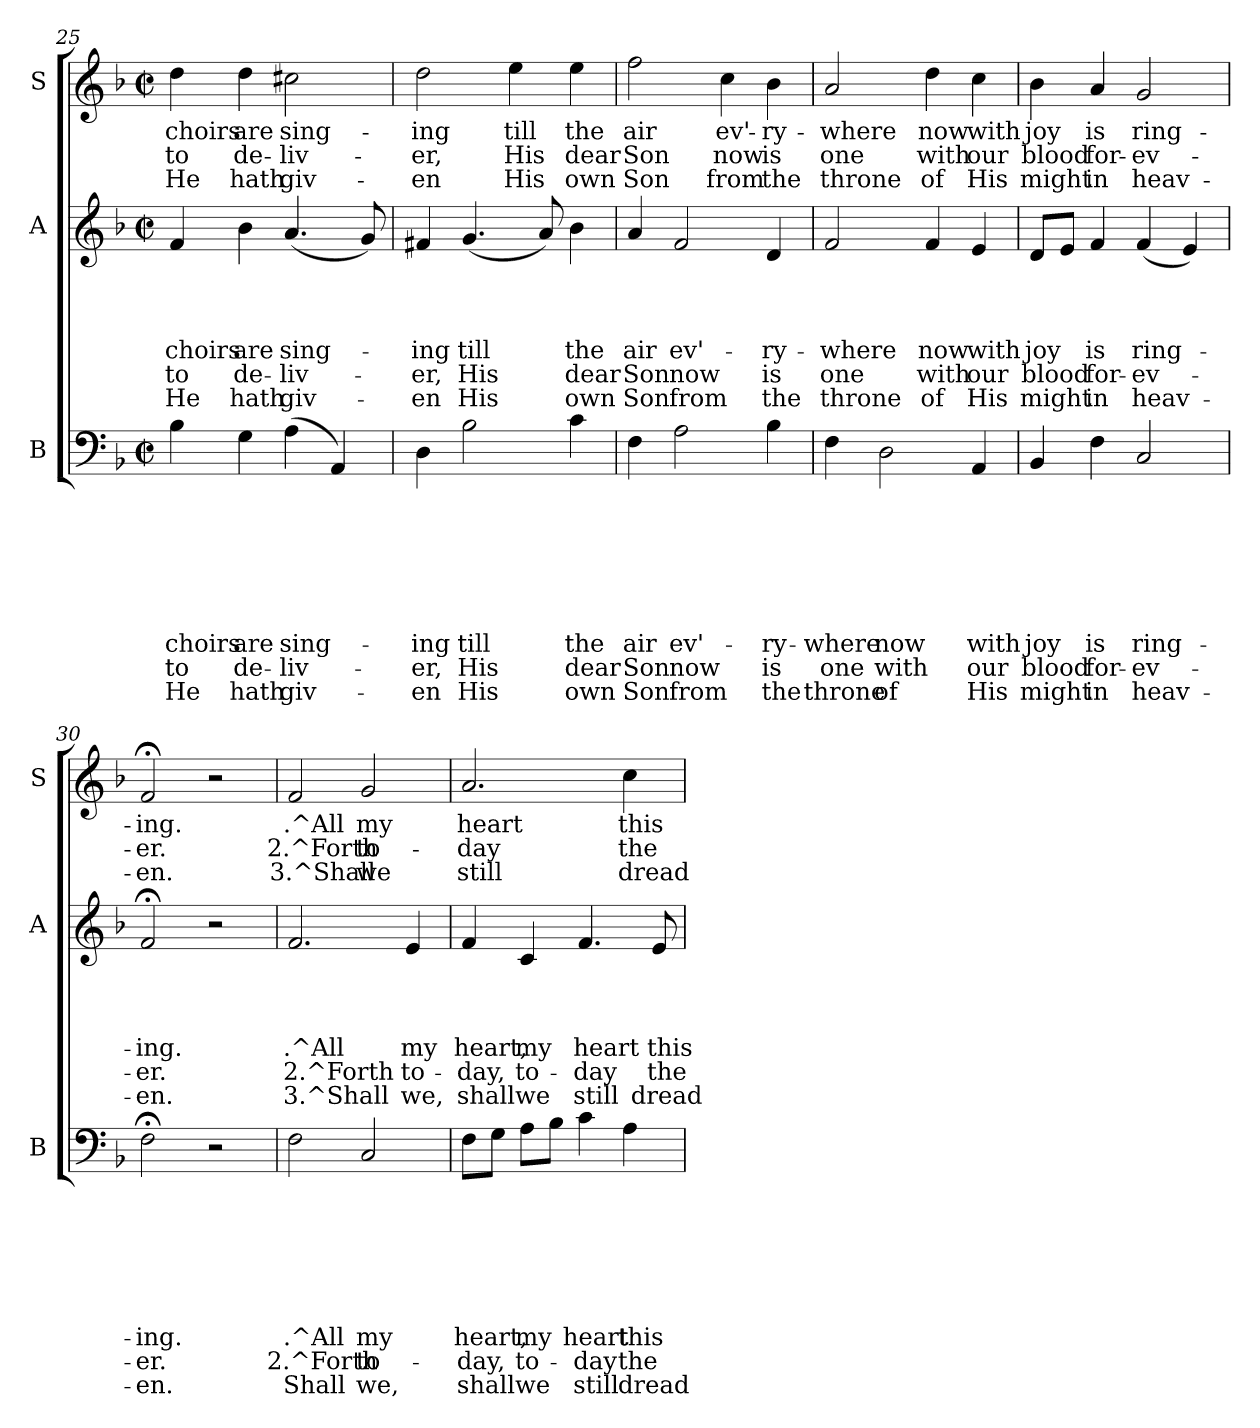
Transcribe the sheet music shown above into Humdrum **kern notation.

**kern	**text	**text	**text	**text	**text	**text	**text	**text	**text	**kern	**text	**text	**text	**text	**text	**text	**kern	**text	**text	**text
*part3	*part3	*part3	*part3	*part3	*part3	*part3	*part3	*part3	*part3	*part2	*part2	*part2	*part2	*part2	*part2	*part2	*part1	*part1	*part1	*part1
*staff3	*staff3	*staff3	*staff3	*staff3	*staff3	*staff3	*staff3	*staff3	*staff3	*staff2	*staff2	*staff2	*staff2	*staff2	*staff2	*staff2	*staff1	*staff1	*staff1	*staff1
*I"B	*	*	*	*	*	*	*	*	*	*I"A	*	*	*	*	*	*	*I"S	*	*	*
*I'B	*	*	*	*	*	*	*	*	*	*I'A	*	*	*	*	*	*	*I'S	*	*	*
*clefF4	*	*	*	*	*	*	*	*	*	*clefG2	*	*	*	*	*	*	*clefG2	*	*	*
*k[b-]	*	*	*	*	*	*	*	*	*	*k[b-]	*	*	*	*	*	*	*k[b-]	*	*	*
*F:	*	*	*	*	*	*	*	*	*	*F:	*	*	*	*	*	*	*F:	*	*	*
*M2/2	*	*	*	*	*	*	*	*	*	*M2/2	*	*	*	*	*	*	*M2/2	*	*	*
*met(c|)	*	*	*	*	*	*	*	*	*	*met(c|)	*	*	*	*	*	*	*met(c|)	*	*	*
=25	=25	=25	=25	=25	=25	=25	=25	=25	=25	=25	=25	=25	=25	=25	=25	=25	=25	=25	=25	=25
!	!	!	!	!	!	!	!LO:LY:b:rj	!LO:LY:b:rj	!LO:LY:b:rj	!	!	!	!	!LO:LY:b:rj	!LO:LY:b:rj	!LO:LY:b:rj	!	!LO:LY:b:rj	!LO:LY:b:rj	!LO:LY:b:rj
4B-\	.	.	.	.	.	.	choirs	to	He	4f/	.	.	.	choirs	to	He	4dd\	choirs	to	He
!	!	!	!	!	!	!	!LO:LY:b:rj	!LO:LY:b:rj	!LO:LY:b:rj	!	!	!	!	!LO:LY:b:rj	!LO:LY:b:rj	!LO:LY:b:rj	!	!LO:LY:b:rj	!LO:LY:b:rj	!LO:LY:b:rj
4G\	.	.	.	.	.	.	are	de-	hath	4b-\	.	.	.	are	de-	hath	4dd\	are	de-	hath
!	!	!	!	!	!	!	!LO:LY:b:rj	!LO:LY:b:rj	!LO:LY:b:rj	!	!	!	!	!LO:LY:b:rj	!LO:LY:b:rj	!LO:LY:b:rj	!	!LO:LY:b:rj	!LO:LY:b:rj	!LO:LY:b:rj
(>4A\	.	.	.	.	.	.	sing-	-liv-	giv-	(<4.a/	.	.	.	sing-	-liv-	giv-	2cc#X\	sing-	-liv-	giv-
4AA/)	.	.	.	.	.	.	.	.	.	.	.	.	.	.	.	.	.	.	.	.
.	.	.	.	.	.	.	.	.	.	8g/)	.	.	.	.	.	.	.	.	.	.
!!LO:LB:g=z
=26	=26	=26	=26	=26	=26	=26	=26	=26	=26	=26	=26	=26	=26	=26	=26	=26	=26	=26	=26	=26
!	!	!	!	!	!	!	!LO:LY:b:rj	!LO:LY:b:rj	!LO:LY:b:rj	!	!	!	!	!LO:LY:b:rj	!LO:LY:b:rj	!LO:LY:b:rj	!	!LO:LY:b:rj	!LO:LY:b:rj	!LO:LY:b:rj
4D\	.	.	.	.	.	.	-ing	-er,	-en	4f#X/	.	.	.	-ing	-er,	-en	2dd\	-ing	-er,	-en
!	!	!	!	!	!	!	!LO:LY:b:rj	!LO:LY:b:rj	!LO:LY:b:rj	!	!	!	!	!LO:LY:b:rj	!LO:LY:b:rj	!LO:LY:b:rj	!	!	!	!
2B-\	.	.	.	.	.	.	till	His	His	(<4.g/	.	.	.	till	His	His	.	.	.	.
!	!	!	!	!	!	!	!	!	!	!	!	!	!	!	!	!	!	!LO:LY:b:rj	!LO:LY:b:rj	!LO:LY:b:rj
.	.	.	.	.	.	.	.	.	.	.	.	.	.	.	.	.	4ee\	till	His	His
.	.	.	.	.	.	.	.	.	.	8a/)	.	.	.	.	.	.	.	.	.	.
!	!	!	!	!	!	!	!LO:LY:b:rj	!LO:LY:b:rj	!LO:LY:b:rj	!	!	!	!	!LO:LY:b:rj	!LO:LY:b:rj	!LO:LY:b:rj	!	!LO:LY:b:rj	!LO:LY:b:rj	!LO:LY:b:rj
4c\	.	.	.	.	.	.	the	dear	own	4b-\	.	.	.	the	dear	own	4ee\	the	dear	own
=27	=27	=27	=27	=27	=27	=27	=27	=27	=27	=27	=27	=27	=27	=27	=27	=27	=27	=27	=27	=27
!	!	!	!	!	!	!	!LO:LY:b:rj	!LO:LY:b:rj	!LO:LY:b:rj	!	!	!	!	!LO:LY:b:rj	!LO:LY:b:rj	!LO:LY:b:rj	!	!LO:LY:b:rj	!LO:LY:b:rj	!LO:LY:b:rj
4F\	.	.	.	.	.	.	air	Son	Son	4a/	.	.	.	air	Son	Son	2ff\	air	Son	Son
!	!	!	!	!	!	!	!LO:LY:b:rj	!LO:LY:b:rj	!LO:LY:b:rj	!	!	!	!	!LO:LY:b:rj	!LO:LY:b:rj	!LO:LY:b:rj	!	!	!	!
2A\	.	.	.	.	.	.	ev'-	now	from	2f/	.	.	.	ev'-	now	from	.	.	.	.
!	!	!	!	!	!	!	!	!	!	!	!	!	!	!	!	!	!	!LO:LY:b:rj	!LO:LY:b:rj	!LO:LY:b:rj
.	.	.	.	.	.	.	.	.	.	.	.	.	.	.	.	.	4cc\	ev'-	now	from
!	!	!	!	!	!	!	!LO:LY:b:rj	!LO:LY:b:rj	!LO:LY:b:rj	!	!	!	!	!LO:LY:b:rj	!LO:LY:b:rj	!LO:LY:b:rj	!	!LO:LY:b:rj	!LO:LY:b:rj	!LO:LY:b:rj
4B-\	.	.	.	.	.	.	-ry-	is	the	4d/	.	.	.	-ry-	is	the	4b-\	-ry-	is	the
=28	=28	=28	=28	=28	=28	=28	=28	=28	=28	=28	=28	=28	=28	=28	=28	=28	=28	=28	=28	=28
!	!	!	!	!	!	!	!LO:LY:b:rj	!LO:LY:b:rj	!LO:LY:b:rj	!	!	!	!	!LO:LY:b:rj	!LO:LY:b:rj	!LO:LY:b:rj	!	!LO:LY:b:rj	!LO:LY:b:rj	!LO:LY:b:rj
4F\	.	.	.	.	.	.	-where	one	throne	2f/	.	.	.	-where	one	throne	2a/	-where	one	throne
!	!	!	!	!	!	!	!LO:LY:b:rj	!LO:LY:b:rj	!LO:LY:b:rj	!	!	!	!	!	!	!	!	!	!	!
2D\	.	.	.	.	.	.	now	with	of	.	.	.	.	.	.	.	.	.	.	.
!	!	!	!	!	!	!	!	!	!	!	!	!	!	!LO:LY:b:rj	!LO:LY:b:rj	!LO:LY:b:rj	!	!LO:LY:b:rj	!LO:LY:b:rj	!LO:LY:b:rj
.	.	.	.	.	.	.	.	.	.	4f/	.	.	.	now	with	of	4dd\	now	with	of
!	!	!	!	!	!	!	!LO:LY:b:rj	!LO:LY:b:rj	!LO:LY:b:rj	!	!	!	!	!LO:LY:b:rj	!LO:LY:b:rj	!LO:LY:b:rj	!	!LO:LY:b:rj	!LO:LY:b:rj	!LO:LY:b:rj
4AA/	.	.	.	.	.	.	with	our	His	4e/	.	.	.	with	our	His	4cc\	with	our	His
=29	=29	=29	=29	=29	=29	=29	=29	=29	=29	=29	=29	=29	=29	=29	=29	=29	=29	=29	=29	=29
!	!	!	!	!	!	!	!LO:LY:b:rj	!LO:LY:b:rj	!LO:LY:b:rj	!	!	!	!	!LO:LY:b:rj	!LO:LY:b:rj	!LO:LY:b:rj	!	!LO:LY:b:rj	!LO:LY:b:rj	!LO:LY:b:rj
4BB-/	.	.	.	.	.	.	joy	blood	might	8d/L	.	.	.	joy	blood	might	4b-\	joy	blood	might
.	.	.	.	.	.	.	.	.	.	8e/J	.	.	.	.	.	.	.	.	.	.
!	!	!	!	!	!	!	!LO:LY:b:rj	!LO:LY:b:rj	!LO:LY:b:rj	!	!	!	!	!LO:LY:b:rj	!LO:LY:b:rj	!LO:LY:b:rj	!	!LO:LY:b:rj	!LO:LY:b:rj	!LO:LY:b:rj
4F\	.	.	.	.	.	.	is	for-	in	4f/	.	.	.	is	for-	in	4a/	is	for-	in
!	!	!	!	!	!	!	!LO:LY:b:rj	!LO:LY:b:rj	!LO:LY:b:rj	!	!	!	!	!LO:LY:b:rj	!LO:LY:b:rj	!LO:LY:b:rj	!	!LO:LY:b:rj	!LO:LY:b:rj	!LO:LY:b:rj
2C/	.	.	.	.	.	.	ring-	-ev-	heav-	(<4f/	.	.	.	ring-	-ev-	heav-	2g/	ring-	-ev-	heav-
.	.	.	.	.	.	.	.	.	.	4e/)	.	.	.	.	.	.	.	.	.	.
=30	=30	=30	=30	=30	=30	=30	=30	=30	=30	=30	=30	=30	=30	=30	=30	=30	=30	=30	=30	=30
!	!	!	!	!	!	!	!LO:LY:b:rj	!LO:LY:b:rj	!LO:LY:b:rj	!	!	!	!	!LO:LY:b:rj	!LO:LY:b:rj	!LO:LY:b:rj	!	!LO:LY:b:rj	!LO:LY:b:rj	!LO:LY:b:rj
2F;<\	.	.	.	.	.	.	-ing.	-er.	-en.	2f;</	.	.	.	-ing.	-er.	-en.	2f;</	-ing.	-er.	-en.
2r	.	.	.	.	.	.	.	.	.	2r	.	.	.	.	.	.	2r	.	.	.
!!LO:PB:g=z
=31	=31	=31	=31	=31	=31	=31	=31	=31	=31	=31	=31	=31	=31	=31	=31	=31	=31	=31	=31	=31
!	!	!	!	!	!	!	!LO:LY:b:rj	!LO:LY:b:rj	!LO:LY:b:rj	!	!	!	!	!LO:LY:b:rj	!LO:LY:b:rj	!LO:LY:b:rj	!	!LO:LY:b:rj	!LO:LY:b:rj	!LO:LY:b:rj
2F<\	.	.	.	.	.	.	.^All	2.^Forth	Shall	2.f</	.	.	.	.^All	2.^Forth	3.^Shall	2f</	.^All	2.^Forth	3.^Shall
!	!	!	!	!	!	!	!LO:LY:b:rj	!LO:LY:b:rj	!LO:LY:b:rj	!	!	!	!	!	!	!	!	!LO:LY:b:rj	!LO:LY:b:rj	!LO:LY:b:rj
2C/	.	.	.	.	.	.	my	to-	we,	.	.	.	.	.	.	.	2g/	my	to-	we
!	!	!	!	!	!	!	!	!	!	!	!	!	!	!LO:LY:b:rj	!LO:LY:b:rj	!LO:LY:b:rj	!	!	!	!
.	.	.	.	.	.	.	.	.	.	4e/	.	.	.	my	to-	we,	.	.	.	.
=32	=32	=32	=32	=32	=32	=32	=32	=32	=32	=32	=32	=32	=32	=32	=32	=32	=32	=32	=32	=32
!	!	!	!	!	!	!	!LO:LY:b:rj	!LO:LY:b:rj	!LO:LY:b:rj	!	!	!	!	!LO:LY:b:rj	!LO:LY:b:rj	!LO:LY:b:rj	!	!LO:LY:b:rj	!LO:LY:b:rj	!LO:LY:b:rj
8F\L	.	.	.	.	.	.	heart,	-day,	shall	4f/	.	.	.	heart,	-day,	shall	2.a/	heart	-day	still
8G\J	.	.	.	.	.	.	.	.	.	.	.	.	.	.	.	.	.	.	.	.
!	!	!	!	!	!	!	!LO:LY:b:rj	!LO:LY:b:rj	!LO:LY:b:rj	!	!	!	!	!LO:LY:b:rj	!LO:LY:b:rj	!LO:LY:b:rj	!	!	!	!
8A\L	.	.	.	.	.	.	my	to-	we	4c/	.	.	.	my	to-	we	.	.	.	.
8B-\J	.	.	.	.	.	.	.	.	.	.	.	.	.	.	.	.	.	.	.	.
!	!	!	!	!	!	!	!LO:LY:b:rj	!LO:LY:b:rj	!LO:LY:b:rj	!	!	!	!	!LO:LY:b:rj	!LO:LY:b:rj	!LO:LY:b:rj	!	!	!	!
4c\	.	.	.	.	.	.	heart	-day	still	4.f/	.	.	.	heart	-day	still	.	.	.	.
!	!	!	!	!	!	!	!LO:LY:b:rj	!LO:LY:b:rj	!LO:LY:b:rj	!	!	!	!	!	!	!	!	!LO:LY:b:rj	!LO:LY:b:rj	!LO:LY:b:rj
4A\	.	.	.	.	.	.	this	the	dread	.	.	.	.	.	.	.	4cc\	this	the	dread
!	!	!	!	!	!	!	!	!	!	!	!	!	!	!LO:LY:b:rj	!LO:LY:b:rj	!LO:LY:b:rj	!	!	!	!
.	.	.	.	.	.	.	.	.	.	8e/	.	.	.	this	the	dread	.	.	.	.
=	=	=	=	=	=	=	=	=	=	=	=	=	=	=	=	=	=	=	=	=
*-	*-	*-	*-	*-	*-	*-	*-	*-	*-	*-	*-	*-	*-	*-	*-	*-	*-	*-	*-	*-
